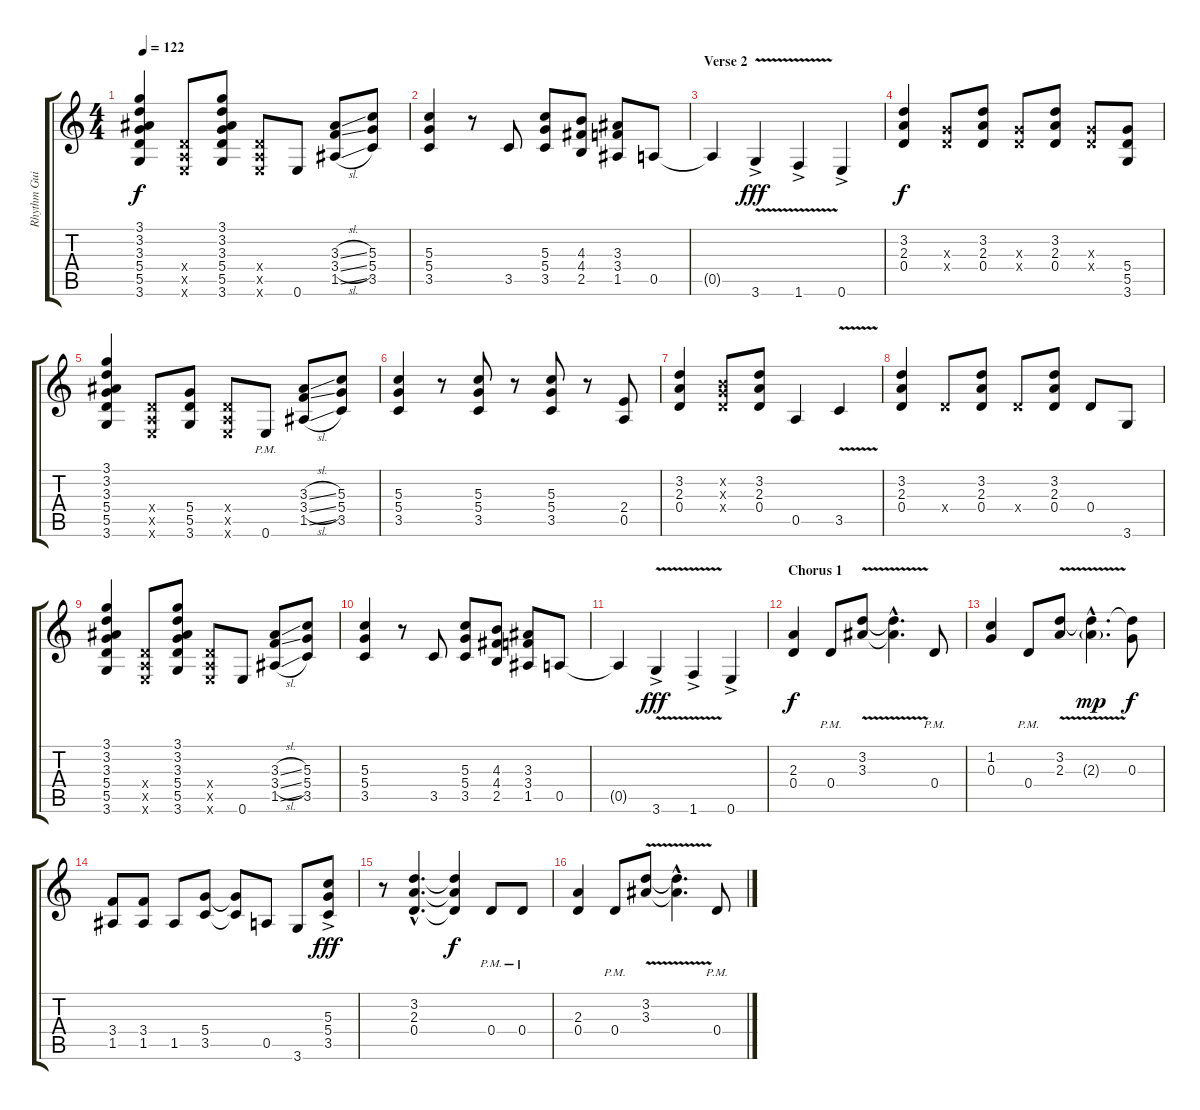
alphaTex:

\track ("Rhythm Guitar" "Rhythm Gui") {instrument distortionguitar}
\staff {score tabs}
\tuning (E4 B3 G3 D3 A2 E2) {hide}
\ts (4 4)
\tempo 122
\clef g2
\ks c
(3.1 3.2 3.3 5.4 5.5 3.6).4{dy f} (0.4{x} 0.5{x} 0.6{x}).8 (3.1 3.2 3.3 5.4 5.5 3.6).8 (0.4{x} 0.5{x} 0.6{x}).8 0.6.8 (3.3{sl} 3.4{sl} 1.5{sl}).8 (5.3 5.4 3.5).8 |
(5.3 5.4 3.5).4 r.8 3.5.8 (5.3 5.4 3.5).8 (4.3 4.4 2.5).8 (3.3 3.4 1.5).8 0.5.8 |
\section ("" "Verse 2")
0.5{t}.4 3.6{v ac}.4{dy fff} 1.6{v ac}.4 0.6{ac}.4 |
(3.2 2.3 0.4).4{dy f} (0.3{x} 0.4{x}).8 (3.2 2.3 0.4).8 (0.3{x} 0.4{x}).8 (3.2 2.3 0.4).8 (0.3{x} 0.4{x}).8 (5.4 5.5 3.6).8 |
(3.1 3.2 3.3 5.4 5.5 3.6).4 (0.4{x} 0.5{x} 0.6{x}).8 (5.4 5.5 3.6).8 (0.4{x} 0.5{x} 0.6{x}).8 0.6{pm}.8 (3.3{sl} 3.4{sl} 1.5{sl}).8 (5.3 5.4 3.5).8 |
(5.3 5.4 3.5).4 r.8 (5.3 5.4 3.5).8 r.8 (5.3 5.4 3.5).8 r.8 (2.4 0.5).8 |
(3.2 2.3 0.4).4 (0.2{x} 0.3{x} 0.4{x}).8 (3.2 2.3 0.4).8 0.5.4 3.5{v}.4 |
(3.2 2.3 0.4).4 0.4{x}.8 (3.2 2.3 0.4).8 0.4{x}.8 (3.2 2.3 0.4).8 0.4.8 3.6.8 |
(3.1 3.2 3.3 5.4 5.5 3.6).4 (0.4{x} 0.5{x} 0.6{x}).8 (3.1 3.2 3.3 5.4 5.5 3.6).8 (0.4{x} 0.5{x} 0.6{x}).8 0.6.8 (3.3{sl} 3.4{sl} 1.5{sl}).8 (5.3 5.4 3.5).8 |
(5.3 5.4 3.5).4 r.8 3.5.8 (5.3 5.4 3.5).8 (4.3 4.4 2.5).8 (3.3 3.4 1.5).8 0.5.8 |
0.5{t}.4 3.6{v ac}.4{dy fff} 1.6{v ac}.4 0.6{ac}.4 |
\section ("" "Chorus 1")
(2.3 0.4).4{dy f} 0.4{pm}.8 (3.2{v} 3.3{v}).8 (3.2{hac t} 3.3{hac t}).4{d} 0.4{pm}.8 |
(1.2 0.3).4 0.4{pm}.8 (3.2{v} 2.3{v}).8 (3.2{hac t} 2.3{v g hac}).4{d dy mp} (3.2{t} 0.3).8{dy f} |
(3.4 1.5).8 (3.4 1.5).8 1.5.8 (5.4 3.5).8 (5.4{t} 3.5{t}).8 0.5.8 3.6.8 (5.3{ac} 5.4{ac} 3.5{ac}).8{dy fff} |
r.8 (3.2{hac} 2.3{hac} 0.4{hac}).4{d} (3.2{t} 2.3{t} 0.4{t}).4{dy f} 0.4{pm}.8 0.4{pm}.8 |
(2.3 0.4).4 0.4{pm}.8 (3.2{v} 3.3{v}).8 (3.2{hac t} 3.3{hac t}).4{d} 0.4{pm}.8
